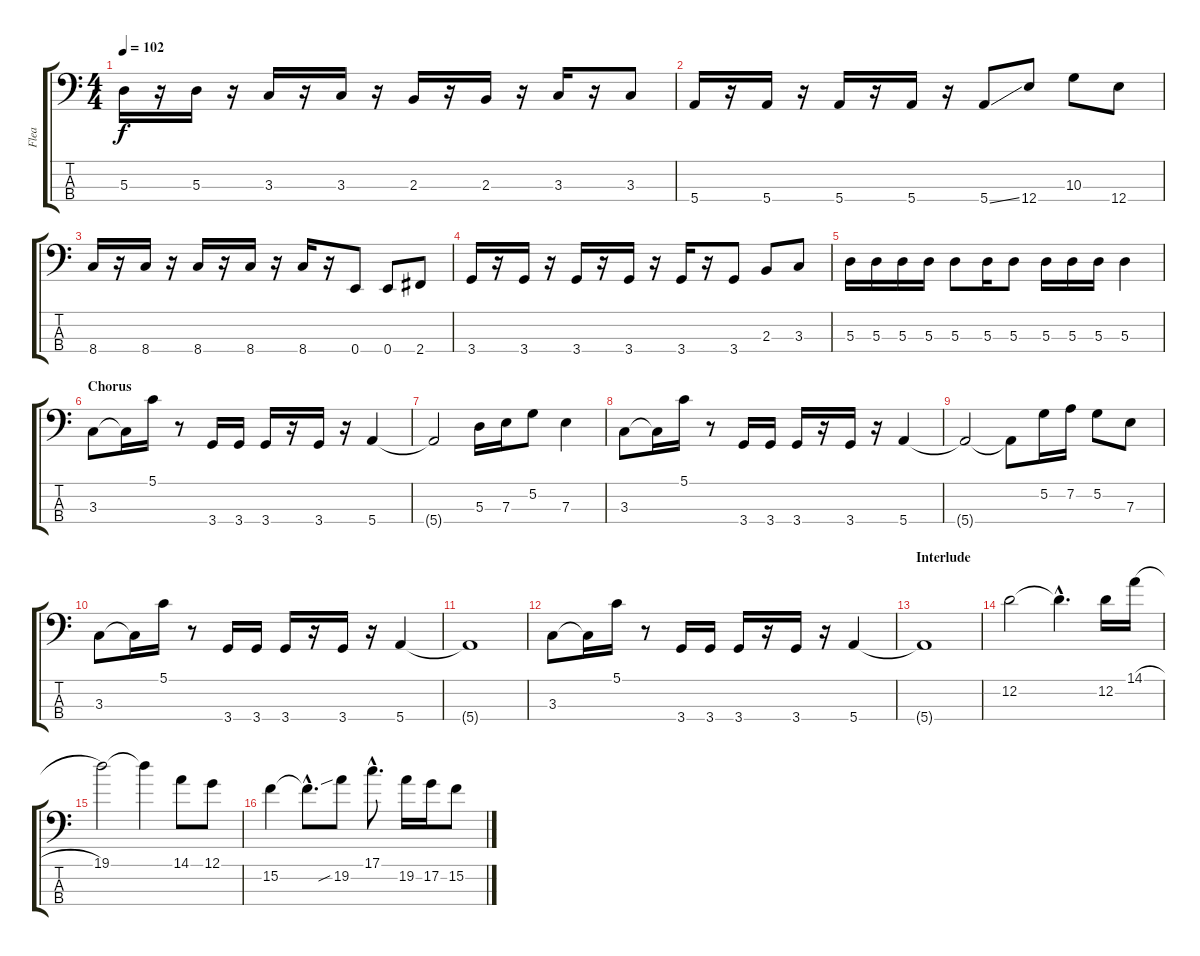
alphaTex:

\track ("Flea" "Flea") {instrument electricbassfinger}
\staff {score tabs}
\tuning (G2 D2 A1 E1) {hide}
\ts (4 4)
\tempo 102
\clef f4
\ks c
5.3.16{dy f} r.16 5.3.16 r.16 3.3.16 r.16 3.3.16 r.16 2.3.16 r.16 2.3.16 r.16 3.3.16 r.16 3.3.8 |
5.4.16 r.16 5.4.16 r.16 5.4.16 r.16 5.4.16 r.16 5.4{ss}.8 12.4.8 10.3.8 12.4.8 |
8.4.16 r.16 8.4.16 r.16 8.4.16 r.16 8.4.16 r.16 8.4.16 r.16 0.4.8 0.4.8 2.4.8 |
3.4.16 r.16 3.4.16 r.16 3.4.16 r.16 3.4.16 r.16 3.4.16 r.16 3.4.8 2.3.8 3.3.8 |
5.3.16 5.3.16 5.3.16 5.3.16 5.3.8 5.3.16 5.3.8 5.3.16 5.3.16 5.3.16 5.3.4 |
\section ("" "Chorus")
3.3.8 3.3{t}.16 5.1.16 r.8 3.4.16 3.4.16 3.4.16 r.16 3.4.16 r.16 5.4.4 |
5.4{t}.2 5.3.16 7.3.16 5.2.8 7.3.4 |
3.3.8 3.3{t}.16 5.1.16 r.8 3.4.16 3.4.16 3.4.16 r.16 3.4.16 r.16 5.4.4 |
5.4{t}.2 5.4{t}.8 5.2.16 7.2.16 5.2.8 7.3.8 |
3.3.8 3.3{t}.16 5.1.16 r.8 3.4.16 3.4.16 3.4.16 r.16 3.4.16 r.16 5.4.4 |
5.4{t}.1 |
3.3.8 3.3{t}.16 5.1.16 r.8 3.4.16 3.4.16 3.4.16 r.16 3.4.16 r.16 5.4.4 |
\section ("" "Interlude")
5.4{t}.1 |
12.2.2 12.2{hac t}.4{d} 12.2.16 14.1{h}.16 |
19.1.2 19.1{t}.4 14.1.8 12.1.8 |
15.2.4 15.2{hac t}.8{d} 19.2{sib}.8 17.1{hac}.8{d} 19.2.16 17.2.16 15.2.8
